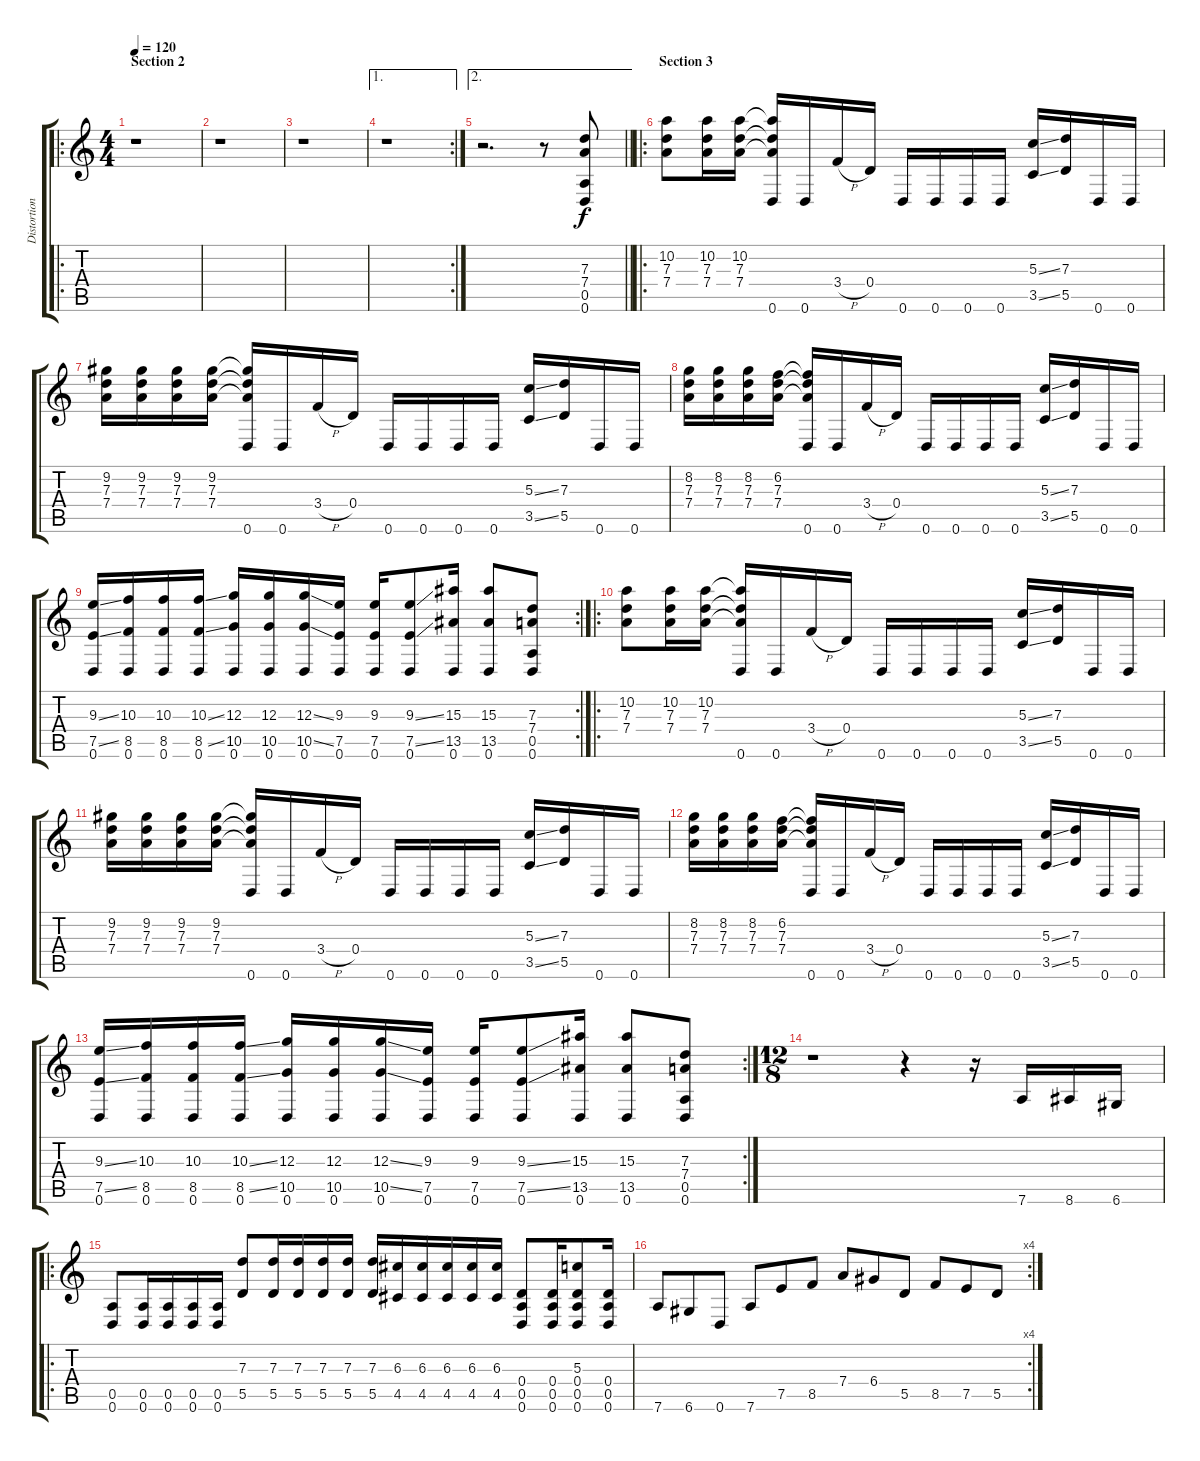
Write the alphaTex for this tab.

\track ("Distortion 2" "Distortion") {instrument distortionguitar}
\staff {score tabs}
\tuning (E4 B3 G3 D3 A2 D2) {hide}
\ro
\ts (4 4)
\section ("" "Section 2")
\tempo 120
\clef g2
\ks c
r.1{dy f} |
r.1 |
r.1 |
\ae 1
\rc 2
r.1 |
\ae 2
\barLineRight lightlight
r.2{d} r.8 (7.3 7.4 0.5 0.6).8 |
\ro
\section ("" "Section 3")
(10.2 7.3 7.4).8 (10.2 7.3 7.4).16 (10.2 7.3 7.4).16 (10.2{t} 7.3{t} 7.4{t} 0.6).16 0.6.16 3.4{h}.16 0.4.16 0.6.16 0.6.16 0.6.16 0.6.16 (5.3{ss} 3.5{ss}).16 (7.3 5.5).16 0.6.16 0.6.16 |
(9.2 7.3 7.4).16 (9.2 7.3 7.4).16 (9.2 7.3 7.4).16 (9.2 7.3 7.4).16 (9.2{t} 7.3{t} 7.4{t} 0.6).16 0.6.16 3.4{h}.16 0.4.16 0.6.16 0.6.16 0.6.16 0.6.16 (5.3{ss} 3.5{ss}).16 (7.3 5.5).16 0.6.16 0.6.16 |
(8.2 7.3 7.4).16 (8.2 7.3 7.4).16 (8.2 7.3 7.4).16 (6.2 7.3 7.4).16 (6.2{t} 7.3{t} 7.4{t} 0.6).16 0.6.16 3.4{h}.16 0.4.16 0.6.16 0.6.16 0.6.16 0.6.16 (5.3{ss} 3.5{ss}).16 (7.3 5.5).16 0.6.16 0.6.16 |
\rc 2
(9.3{ss} 7.5{ss} 0.6).16 (10.3 8.5 0.6).16 (10.3 8.5 0.6).16 (10.3{ss} 8.5{ss} 0.6).16 (12.3 10.5 0.6).16 (12.3 10.5 0.6).16 (12.3{ss} 10.5{ss} 0.6).16 (9.3 7.5 0.6).16 (9.3 7.5 0.6).16 (9.3{ss} 7.5{ss} 0.6).8 (15.3 13.5 0.6).16 (15.3 13.5 0.6).8 (7.3 7.4 0.5 0.6).8 |
\ro
(10.2 7.3 7.4).8 (10.2 7.3 7.4).16 (10.2 7.3 7.4).16 (10.2{t} 7.3{t} 7.4{t} 0.6).16 0.6.16 3.4{h}.16 0.4.16 0.6.16 0.6.16 0.6.16 0.6.16 (5.3{ss} 3.5{ss}).16 (7.3 5.5).16 0.6.16 0.6.16 |
(9.2 7.3 7.4).16 (9.2 7.3 7.4).16 (9.2 7.3 7.4).16 (9.2 7.3 7.4).16 (9.2{t} 7.3{t} 7.4{t} 0.6).16 0.6.16 3.4{h}.16 0.4.16 0.6.16 0.6.16 0.6.16 0.6.16 (5.3{ss} 3.5{ss}).16 (7.3 5.5).16 0.6.16 0.6.16 |
(8.2 7.3 7.4).16 (8.2 7.3 7.4).16 (8.2 7.3 7.4).16 (6.2 7.3 7.4).16 (6.2{t} 7.3{t} 7.4{t} 0.6).16 0.6.16 3.4{h}.16 0.4.16 0.6.16 0.6.16 0.6.16 0.6.16 (5.3{ss} 3.5{ss}).16 (7.3 5.5).16 0.6.16 0.6.16 |
\rc 2
(9.3{ss} 7.5{ss} 0.6).16 (10.3 8.5 0.6).16 (10.3 8.5 0.6).16 (10.3{ss} 8.5{ss} 0.6).16 (12.3 10.5 0.6).16 (12.3 10.5 0.6).16 (12.3{ss} 10.5{ss} 0.6).16 (9.3 7.5 0.6).16 (9.3 7.5 0.6).16 (9.3{ss} 7.5{ss} 0.6).8 (15.3 13.5 0.6).16 (15.3 13.5 0.6).8 (7.3 7.4 0.5 0.6).8 |
\ts (12 8)
r.1 r.4 r.16 7.6.16 8.6.16 6.6.16 |
\ro
(0.5 0.6).8 (0.5 0.6).16 (0.5 0.6).16 (0.5 0.6).16 (0.5 0.6).16 (7.3 5.5).8 (7.3 5.5).16 (7.3 5.5).16 (7.3 5.5).16 (7.3 5.5).16 (7.3 5.5).16 (6.3 4.5).16 (6.3 4.5).16 (6.3 4.5).16 (6.3 4.5).16 (6.3 4.5).16 (0.4 0.5 0.6).8 (0.4 0.5 0.6).16 (5.3 0.4 0.5 0.6).8 (0.4 0.5 0.6).16 |
\rc 4
7.6.8 6.6.8 0.6.8 7.6.8 7.5.8 8.5.8 7.4.8 6.4.8 5.5.8 8.5.8 7.5.8 5.5.8
